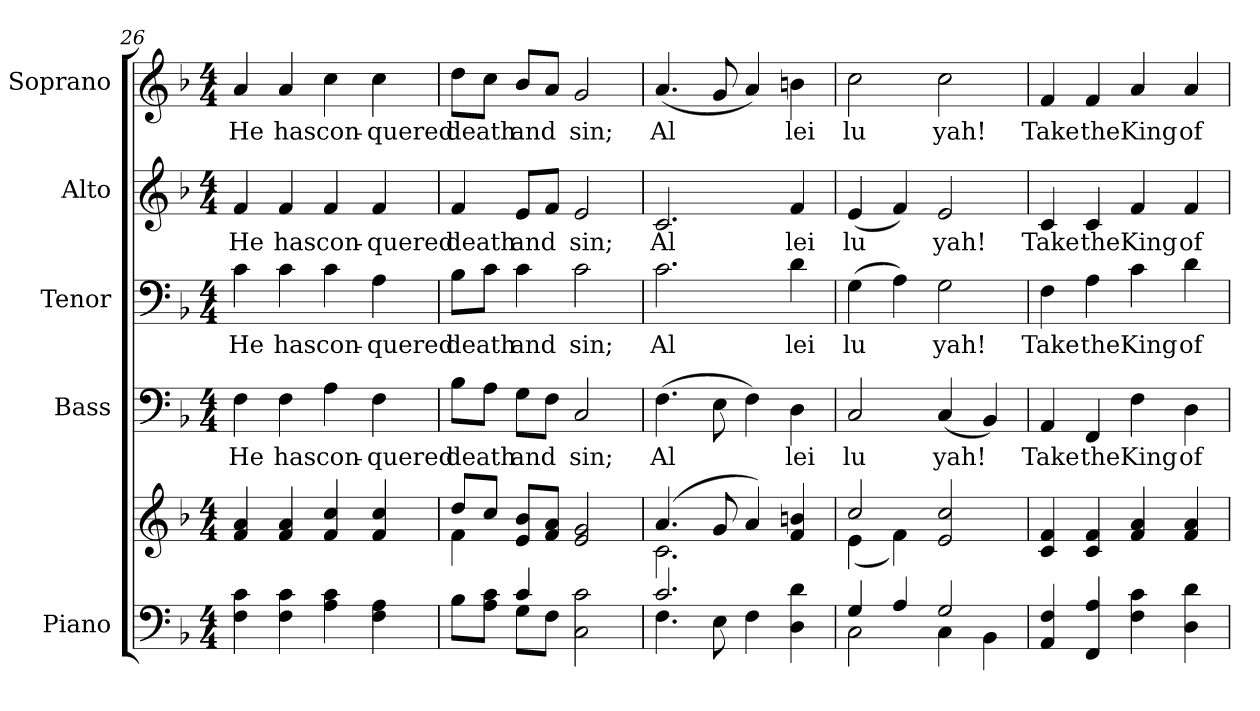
**kern	**kern	**kern	**text	**kern	**text	**kern	**text	**kern	**text
*part5	*part5	*part4	*part4	*part3	*part3	*part2	*part2	*part1	*part1
*staff6	*staff5	*staff4	*staff4	*staff3	*staff3	*staff2	*staff2	*staff1	*staff1
*I"Piano	*	*I"Bass	*	*I"Tenor	*	*I"Alto	*	*I"Soprano	*
*I'Pno.	*	*I'B.	*	*I'T.	*	*I'A.	*	*I'S.	*
*clefF4	*clefG2	*clefF4	*	*clefF4	*	*clefG2	*	*clefG2	*
*k[b-]	*k[b-]	*k[b-]	*	*k[b-]	*	*k[b-]	*	*k[b-]	*
*F:	*F:	*F:	*	*F:	*	*F:	*	*F:	*
*M4/4	*M4/4	*M4/4	*	*M4/4	*	*M4/4	*	*M4/4	*
=26	=26	=26	=26	=26	=26	=26	=26	=26	=26
!	!	!	!LO:LY:b:color=#000000	!	!	!	!	!	!
!	!	!	!	!	!LO:LY:b:color=#000000	!	!	!	!
!	!	!	!	!	!	!	!LO:LY:b:color=#000000	!	!
!	!	!	!	!	!	!	!	!	!LO:LY:b:color=#000000
4Fi\ 4ci	4fi/ 4ai	4Fi\	He	4ci\	He	4fi/	He	4ai/	He
!	!	!	!LO:LY:b:color=#000000	!	!	!	!	!	!
!	!	!	!	!	!LO:LY:b:color=#000000	!	!	!	!
!	!	!	!	!	!	!	!LO:LY:b:color=#000000	!	!
!	!	!	!	!	!	!	!	!	!LO:LY:b:color=#000000
4Fi\ 4ci	4fi/ 4ai	4Fi\	has	4ci\	has	4fi/	has	4ai/	has
!	!	!	!LO:LY:b:color=#000000	!	!	!	!	!	!
!	!	!	!	!	!LO:LY:b:color=#000000	!	!	!	!
!	!	!	!	!	!	!	!LO:LY:b:color=#000000	!	!
!	!	!	!	!	!	!	!	!	!LO:LY:b:color=#000000
4Ai\ 4ci	4fi/ 4cci	4Ai\	con-	4ci\	con-	4fi/	con-	4cci\	con-
!	!	!	!LO:LY:b:color=#000000	!	!	!	!	!	!
!	!	!	!	!	!LO:LY:b:color=#000000	!	!	!	!
!	!	!	!	!	!	!	!LO:LY:b:color=#000000	!	!
!	!	!	!	!	!	!	!	!	!LO:LY:b:color=#000000
4Fi\ 4Ai	4fi/ 4cci	4Fi\	-quered	4Ai\	-quered	4fi/	-quered	4cci\	-quered
!!LO:PB:g=z
=27	=27	=27	=27	=27	=27	=27	=27	=27	=27
*^	*^	*	*	*	*	*	*	*	*
!	!	!	!	!	!LO:LY:b:color=#000000	!	!	!	!	!	!
!	!	!	!	!	!	!	!LO:LY:b:color=#000000	!	!	!	!
!	!	!	!	!	!	!	!	!	!LO:LY:b:color=#000000	!	!
!	!	!	!	!	!	!	!	!	!	!	!LO:LY:b:color=#000000
8B-i\L	4ryy	8ddi/L	4fi\	8B-i\L	death	8B-i\L	death	4fi/	death	8ddi\L	death
8Ai\ 8ciJ	.	8cci/J	.	8Ai\J	.	8ci\J	.	.	.	8cci\J	.
!	!	!	!	!	!LO:LY:b:color=#000000	!	!	!	!	!	!
!	!	!	!	!	!	!	!LO:LY:b:color=#000000	!	!	!	!
!	!	!	!	!	!	!	!	!	!LO:LY:b:color=#000000	!	!
!	!	!	!	!	!	!	!	!	!	!	!LO:LY:b:color=#000000
4ci/	8Gi\L	8ei/ 8b-iL	4ryy	8Gi\L	and	4ci\	and	8ei/L	and	8b-i/L	and
.	8Fi\J	8fi/ 8aiJ	.	8Fi\J	.	.	.	8fi/J	.	8ai/J	.
!	!	!	!	!	!LO:LY:b:color=#000000	!	!	!	!	!	!
!	!	!	!	!	!	!	!LO:LY:b:color=#000000	!	!	!	!
!	!	!	!	!	!	!	!	!	!LO:LY:b:color=#000000	!	!
!	!	!	!	!	!	!	!	!	!	!	!LO:LY:b:color=#000000
2Ci\ 2ci	2ryy	2ei/ 2gi	2ryy	2Ci/	sin;	2ci\	sin;	2ei/	sin;	2gi/	sin;
=28	=28	=28	=28	=28	=28	=28	=28	=28	=28	=28	=28
!	!	!	!	!	!LO:LY:b:color=#000000	!	!	!	!	!	!
!	!	!	!	!	!	!	!LO:LY:b:color=#000000	!	!	!	!
!	!	!	!	!	!	!	!	!	!LO:LY:b:color=#000000	!	!
!	!	!	!	!	!	!	!	!	!	!	!LO:LY:b:color=#000000
2.ci/	4.Fi\	(4.ai/	2.ci\	(4.Fi\	Al	2.ci\	Al	2.ci/	Al	(4.ai/	Al
.	8Ei\	8gi/	.	8Ei\	.	.	.	.	.	8gi/	.
.	4Fi\	4ai/)	.	4Fi\)	.	.	.	.	.	4ai/)	.
!	!	!	!	!	!LO:LY:b:color=#000000	!	!	!	!	!	!
!	!	!	!	!	!	!	!LO:LY:b:color=#000000	!	!	!	!
!	!	!	!	!	!	!	!	!	!LO:LY:b:color=#000000	!	!
!	!	!	!	!	!	!	!	!	!	!	!LO:LY:b:color=#000000
4Di\ 4di	4ryy	4fi/ 4bni	4ryy	4Di\	lei	4di\	lei	4fi/	lei	4bni\	lei
!!LO:PB:g=z
=29	=29	=29	=29	=29	=29	=29	=29	=29	=29	=29	=29
!	!	!	!	!	!LO:LY:b:color=#000000	!	!	!	!	!	!
!	!	!	!	!	!	!	!LO:LY:b:color=#000000	!	!	!	!
!	!	!	!	!	!	!	!	!	!LO:LY:b:color=#000000	!	!
!	!	!	!	!	!	!	!	!	!	!	!LO:LY:b:color=#000000
4Gi/	2Ci\	2cci/	(4ei\	2Ci/	lu	(4Gi\	lu	(4ei/	lu	2cci\	lu
4Ai/	.	.	4fi\)	.	.	4Ai\)	.	4fi/)	.	.	.
!	!	!	!	!	!LO:LY:b:color=#000000	!	!	!	!	!	!
!	!	!	!	!	!	!	!LO:LY:b:color=#000000	!	!	!	!
!	!	!	!	!	!	!	!	!	!LO:LY:b:color=#000000	!	!
!	!	!	!	!	!	!	!	!	!	!	!LO:LY:b:color=#000000
2Gi/	4Ci\	2ei/ 2cci	2ryy	(4Ci/	yah!	2Gi\	yah!	2ei/	yah!	2cci\	yah!
.	4BB-i\	.	.	4BB-i/)	.	.	.	.	.	.	.
*v	*v	*	*	*	*	*	*	*	*	*	*
*	*v	*v	*	*	*	*	*	*	*	*
=30	=30	=30	=30	=30	=30	=30	=30	=30	=30
*^	*	*	*	*	*	*	*	*	*
!	!	!	!	!LO:LY:b:color=#000000	!	!	!	!	!	!
*v	*v	*	*	*	*	*	*	*	*	*
*^	*	*	*	*	*	*	*	*	*
!	!	!	!	!	!	!LO:LY:b:color=#000000	!	!	!	!
*v	*v	*	*	*	*	*	*	*	*	*
*^	*	*	*	*	*	*	*	*	*
!	!	!	!	!	!	!	!	!LO:LY:b:color=#000000	!	!
*v	*v	*	*	*	*	*	*	*	*	*
*^	*	*	*	*	*	*	*	*	*
!	!	!	!	!	!	!	!	!	!	!LO:LY:b:color=#000000
*v	*v	*	*	*	*	*	*	*	*	*
4AAi/ 4Fi	4ci/ 4fi	4AAi/	Take	4Fi\	Take	4ci/	Take	4fi/	Take
!	!	!	!LO:LY:b:color=#000000	!	!	!	!	!	!
!	!	!	!	!	!LO:LY:b:color=#000000	!	!	!	!
!	!	!	!	!	!	!	!LO:LY:b:color=#000000	!	!
!	!	!	!	!	!	!	!	!	!LO:LY:b:color=#000000
4FFi/ 4Ai	4ci/ 4fi	4FFi/	the	4Ai\	the	4ci/	the	4fi/	the
!	!	!	!LO:LY:b:color=#000000	!	!	!	!	!	!
!	!	!	!	!	!LO:LY:b:color=#000000	!	!	!	!
!	!	!	!	!	!	!	!LO:LY:b:color=#000000	!	!
!	!	!	!	!	!	!	!	!	!LO:LY:b:color=#000000
4Fi\ 4ci	4fi/ 4ai	4Fi\	King	4ci\	King	4fi/	King	4ai/	King
!	!	!	!LO:LY:b:color=#000000	!	!	!	!	!	!
!	!	!	!	!	!LO:LY:b:color=#000000	!	!	!	!
!	!	!	!	!	!	!	!LO:LY:b:color=#000000	!	!
!	!	!	!	!	!	!	!	!	!LO:LY:b:color=#000000
4Di\ 4di	4fi/ 4ai	4Di\	of	4di\	of	4fi/	of	4ai/	of
=	=	=	=	=	=	=	=	=	=
*-	*-	*-	*-	*-	*-	*-	*-	*-	*-
